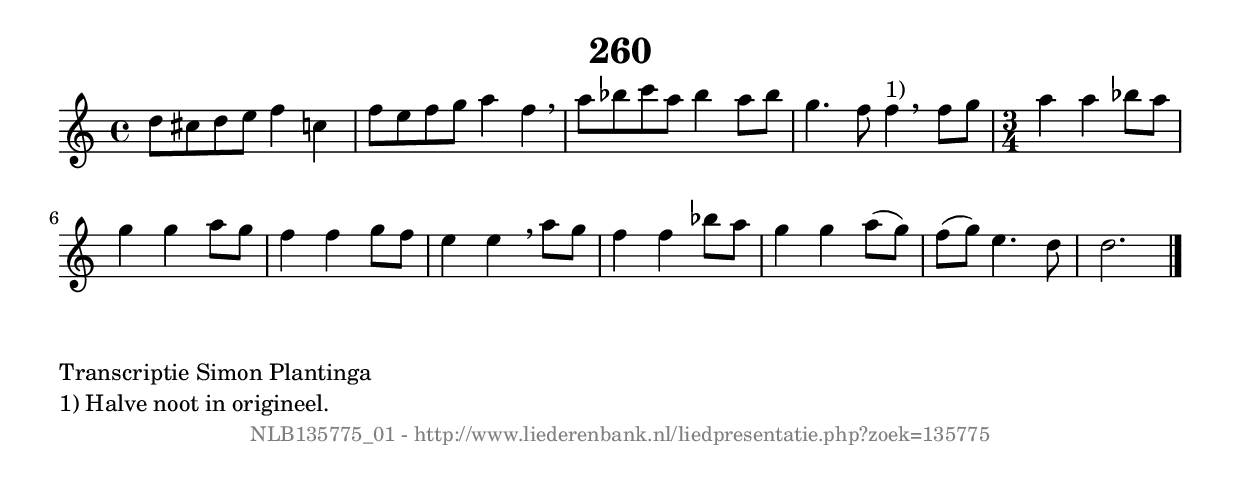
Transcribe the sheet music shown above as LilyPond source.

%
% produced by wce2krn 1.64 (7 June 2014)
%
\version"2.16"
#(append! paper-alist '(("long" . (cons (* 210 mm) (* 2000 mm)))))
#(set-default-paper-size "long")
sb = {\breathe}
mBreak = {\breathe }
bBreak = {\breathe }
x = {\once\override NoteHead #'style = #'cross }
gl=\glissando
itime={\override Staff.TimeSignature #'stencil = ##f }
ficta = {\once\set suggestAccidentals = ##t}
fine = {\once\override Score.RehearsalMark #'self-alignment-X = #1 \mark \markup {\italic{Fine}}}
dc = {\once\override Score.RehearsalMark #'self-alignment-X = #1 \mark \markup {\italic{D.C.}}}
dcf = {\once\override Score.RehearsalMark #'self-alignment-X = #1 \mark \markup {\italic{D.C. al Fine}}}
dcc = {\once\override Score.RehearsalMark #'self-alignment-X = #1 \mark \markup {\italic{D.C. al Coda}}}
ds = {\once\override Score.RehearsalMark #'self-alignment-X = #1 \mark \markup {\italic{D.S.}}}
dsf = {\once\override Score.RehearsalMark #'self-alignment-X = #1 \mark \markup {\italic{D.S. al Fine}}}
dsc = {\once\override Score.RehearsalMark #'self-alignment-X = #1 \mark \markup {\italic{D.S. al Coda}}}
pv = {\set Score.repeatCommands = #'((volta "1"))}
sv = {\set Score.repeatCommands = #'((volta "2"))}
tv = {\set Score.repeatCommands = #'((volta "3"))}
qv = {\set Score.repeatCommands = #'((volta "4"))}
xv = {\set Score.repeatCommands = #'((volta #f))}
\header{ tagline = ""
title = "260"
}
\score {{
\key d \dorian
\relative g'
{
\set melismaBusyProperties = #'()
\time 4/4
\tempo 4=120
\override Score.MetronomeMark #'transparent = ##t
\override Score.RehearsalMark #'break-visibility = #(vector #t #t #f)
d'8 cis8 d8 e8 f4 c4 | f8 e8 f8 g8 a4 f4 \sb | a8 bes8 c8 a8 bes4 a8 bes8 | g4. f8 f4^"1)" \bar ":|:" \bBreak
f8 g8 | \time 3/4 a4 a4 bes8 a8 | g4 g4 a8 g8 | f4 f4 g8 f8 | e4 e4 \sb a8 g8 | f4 f4 bes8 a8 | g4 g4 a8( g8) | f8( g8) e4. d8 | d2. \bar "|."
 }}
 \midi { }
 \layout {
            indent = 0.0\cm
}
}
\markup { \wordwrap-string #" 
Transcriptie Simon Plantinga

1) Halve noot in origineel.
"}
\markup { \vspace #0 } \markup { \with-color #grey \fill-line { \center-column { \smaller "NLB135775_01 - http://www.liederenbank.nl/liedpresentatie.php?zoek=135775" } } }
